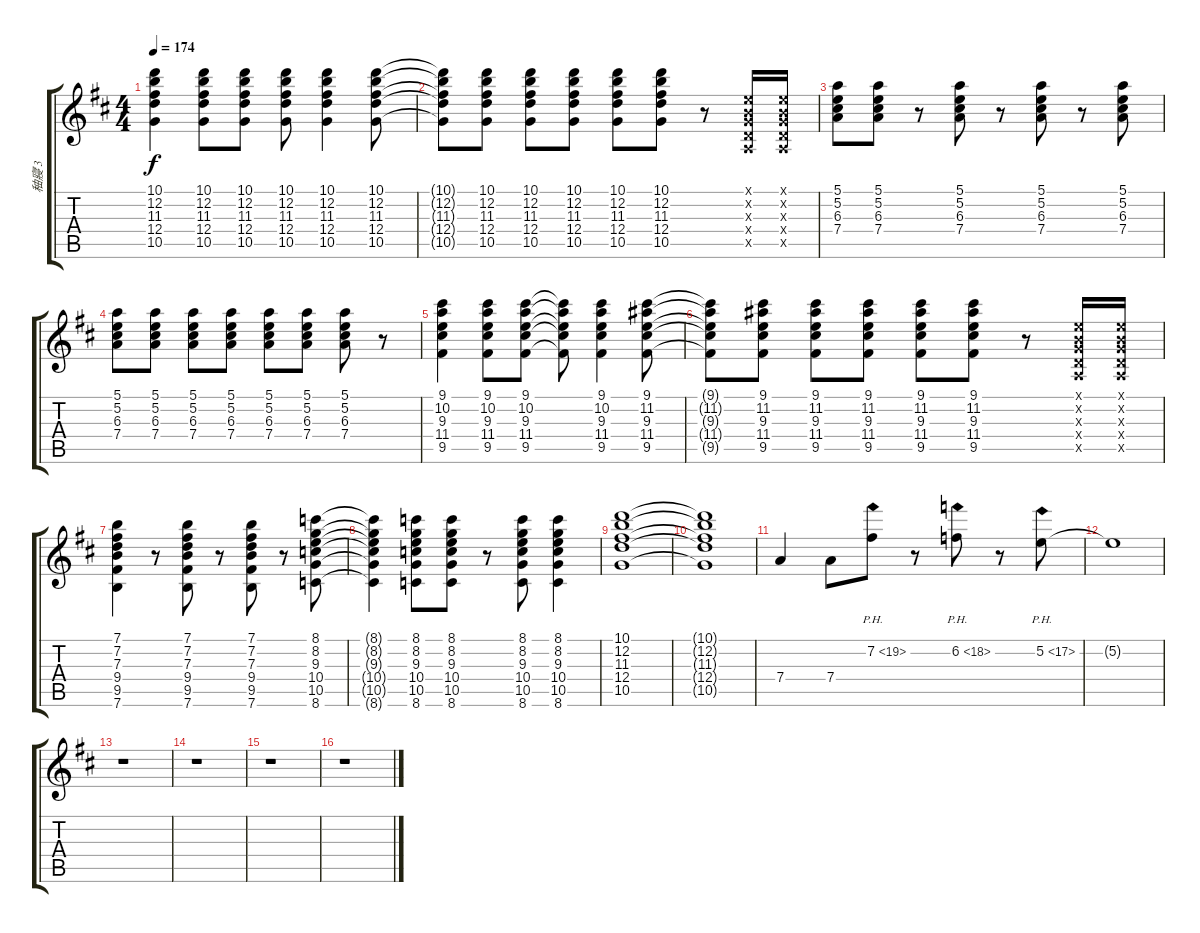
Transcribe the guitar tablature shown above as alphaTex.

\track ("秞寢 3" "秞寢 3") {instrument distortionguitar}
\staff {score tabs}
\tuning (E4 B3 G3 D3 A2 E2) {hide}
\ts (4 4)
\tempo 174
\clef g2
\ks d
(10.1 12.2 11.3 12.4 10.5).4{dy f} (10.1 12.2 11.3 12.4 10.5).8 (10.1 12.2 11.3 12.4 10.5).8 (10.1 12.2 11.3 12.4 10.5).8 (10.1 12.2 11.3 12.4 10.5).4 (10.1 12.2 11.3 12.4 10.5).8 |
(10.1{t} 12.2{t} 11.3{t} 12.4{t} 10.5{t}).8 (10.1 12.2 11.3 12.4 10.5).8 (10.1 12.2 11.3 12.4 10.5).8 (10.1 12.2 11.3 12.4 10.5).8 (10.1 12.2 11.3 12.4 10.5).8 (10.1 12.2 11.3 12.4 10.5).8 r.8 (0.1{x} 0.2{x} 0.3{x} 0.4{x} 0.5{x}).16 (0.1{x} 0.2{x} 0.3{x} 0.4{x} 0.5{x}).16 |
(5.1 5.2 6.3 7.4).8 (5.1 5.2 6.3 7.4).8 r.8 (5.1 5.2 6.3 7.4).8 r.8 (5.1 5.2 6.3 7.4).8 r.8 (5.1 5.2 6.3 7.4).8 |
(5.1 5.2 6.3 7.4).8 (5.1 5.2 6.3 7.4).8 (5.1 5.2 6.3 7.4).8 (5.1 5.2 6.3 7.4).8 (5.1 5.2 6.3 7.4).8 (5.1 5.2 6.3 7.4).8 (5.1 5.2 6.3 7.4).8 r.8 |
(9.1 10.2 9.3 11.4 9.5).4 (9.1 10.2 9.3 11.4 9.5).8 (9.1 10.2 9.3 11.4 9.5).8 (9.1{t} 10.2{t} 9.3{t} 11.4{t} 9.5{t}).8 (9.1 10.2 9.3 11.4 9.5).4 (9.1 11.2 9.3 11.4 9.5).8 |
(9.1{t} 11.2{t} 9.3{t} 11.4{t} 9.5{t}).8 (9.1 11.2 9.3 11.4 9.5).8 (9.1 11.2 9.3 11.4 9.5).8 (9.1 11.2 9.3 11.4 9.5).8 (9.1 11.2 9.3 11.4 9.5).8 (9.1 11.2 9.3 11.4 9.5).8 r.8 (0.1{x} 0.2{x} 0.3{x} 0.4{x} 0.5{x}).16 (0.1{x} 0.2{x} 0.3{x} 0.4{x} 0.5{x}).16 |
(7.1 7.2 7.3 9.4 9.5 7.6).4 r.8 (7.1 7.2 7.3 9.4 9.5 7.6).8 r.8 (7.1 7.2 7.3 9.4 9.5 7.6).8 r.8 (8.1 8.2 9.3 10.4 10.5 8.6).8 |
(8.1{t} 8.2{t} 9.3{t} 10.4{t} 10.5{t} 8.6{t}).4 (8.1 8.2 9.3 10.4 10.5 8.6).8 (8.1 8.2 9.3 10.4 10.5 8.6).8 r.8 (8.1 8.2 9.3 10.4 10.5 8.6).8 (8.1 8.2 9.3 10.4 10.5 8.6).4 |
(10.1 12.2 11.3 12.4 10.5).1 |
(10.1{t} 12.2{t} 11.3{t} 12.4{t} 10.5{t}).1 |
7.4.4 7.4.8 7.2{ph 12}.8 r.8 6.2{ph 12}.8 r.8 5.2{ph 12}.8 |
5.2{t}.1 |
r.1 |
r.1 |
r.1 |
r.1
